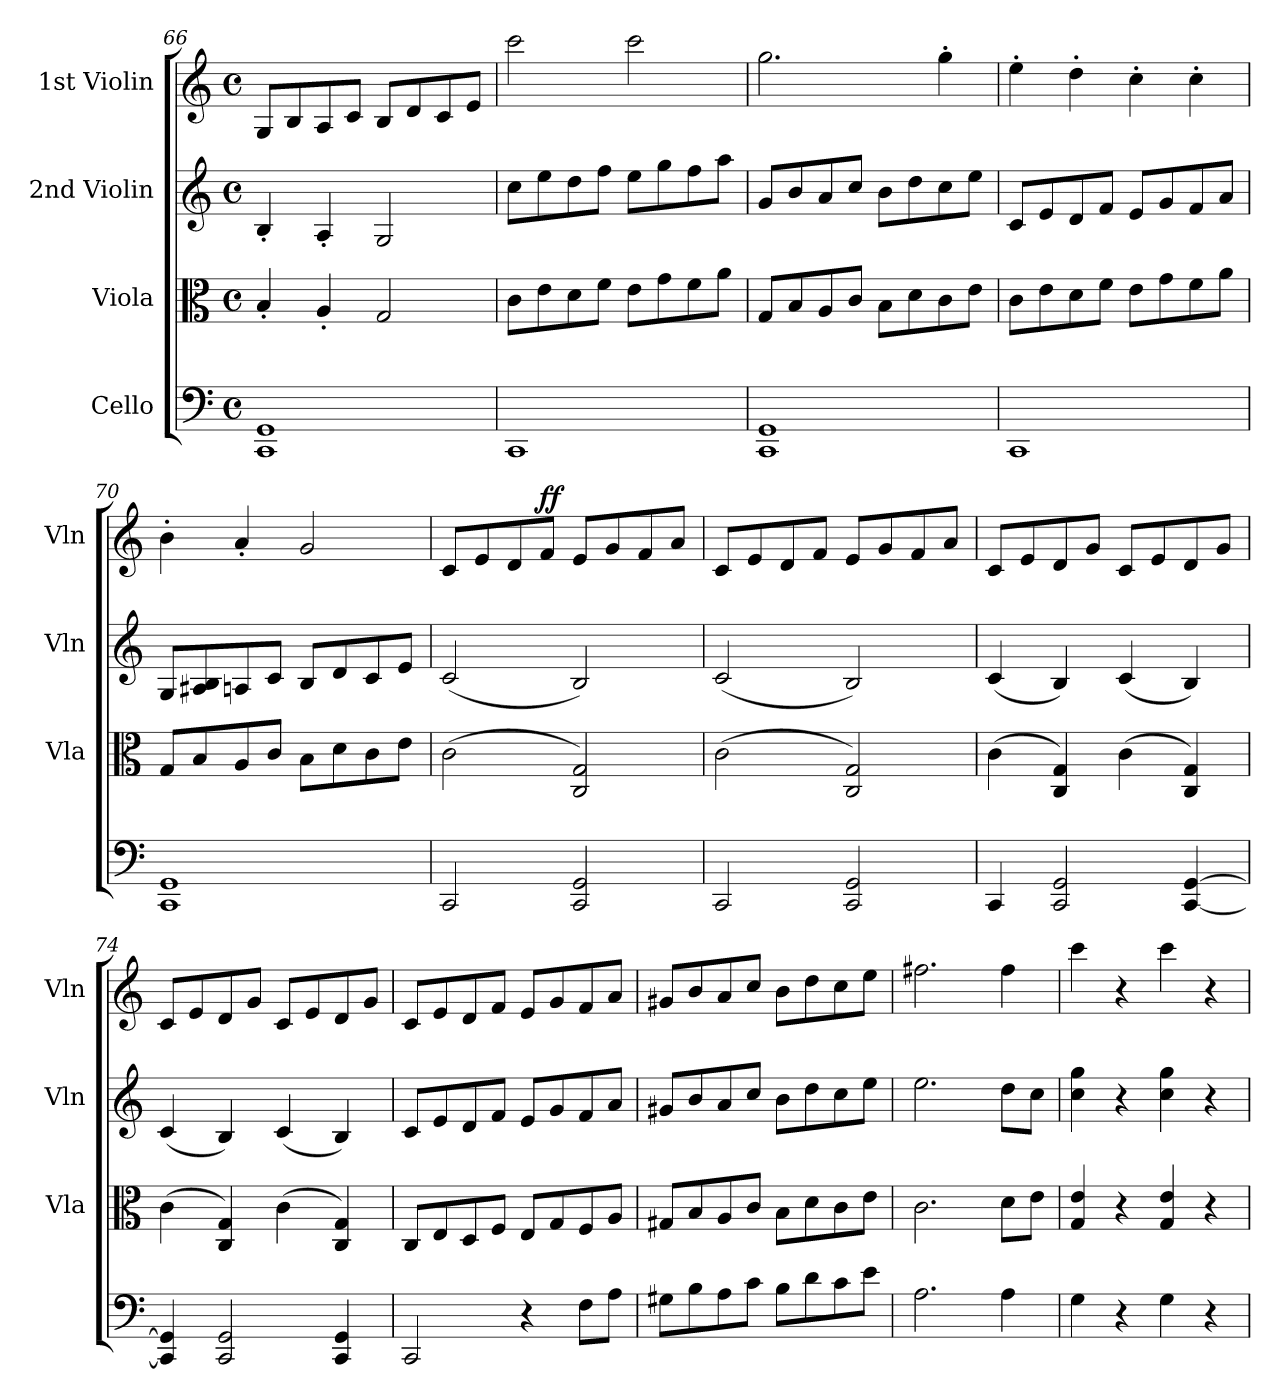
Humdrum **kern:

**kern	**kern	**kern	**kern	**dynam
*part4	*part3	*part2	*part1	*part1
*staff4	*staff3	*staff2	*staff1	*staff1
*I"Cello	*I"Viola	*I"2nd Violin	*I"1st Violin	*
*	*I'Vla	*I'Vln	*I'Vln	*
*clefF4	*clefC3	*clefG2	*clefG2	*
*k[]	*k[]	*k[]	*k[]	*
*C:	*C:	*C:	*C:	*
*M4/4	*M4/4	*M4/4	*M4/4	*
*met(c)	*met(c)	*met(c)	*met(c)	*
=66	=66	=66	=66	=66
1CC 1GG	4B'	4B'	8GL	.
.	.	.	8B	.
.	4A'	4A'	8A	.
.	.	.	8cJ	.
.	2G	2G	8BL	.
.	.	.	8d	.
.	.	.	8c	.
.	.	.	8eJ	.
=67	=67	=67	=67	=67
1CC	8cL	8ccL	2ccc	.
.	8e	8ee	.	.
.	8d	8dd	.	.
.	8fJ	8ffJ	.	.
.	8eL	8eeL	2ccc	.
.	8g	8gg	.	.
.	8f	8ff	.	.
.	8aJ	8aaJ	.	.
=68	=68	=68	=68	=68
1CC 1GG	8GL	8gL	2.gg	.
.	8B	8b	.	.
.	8A	8a	.	.
.	8cJ	8ccJ	.	.
.	8BL	8bL	.	.
.	8d	8dd	.	.
.	8c	8cc	4gg'	.
.	8eJ	8eeJ	.	.
=69	=69	=69	=69	=69
1CC	8cL	8cL	4ee'	.
.	8e	8e	.	.
.	8d	8d	4dd'	.
.	8fJ	8fJ	.	.
.	8eL	8eL	4cc'	.
.	8g	8g	.	.
.	8f	8f	4cc'	.
.	8aJ	8aJ	.	.
=70	=70	=70	=70	=70
1CC 1GG	8GL	8GL	4b'	.
.	8B	8A#X 8B	.	.
.	8A	8An	4a'	.
.	8cJ	8cJ	.	.
.	8BL	8BL	2g	.
.	8d	8d	.	.
.	8c	8c	.	.
.	8eJ	8eJ	.	.
=71	=71	=71	=71	=71
2CC	(2c	(2c	8cL	.
.	.	.	8e	.
.	.	.	8d	.
!	!	!	!	!LO:DY:a
.	.	.	8fJ	ff
2CC 2GG	2C 2G)	2B)	8eL	.
.	.	.	8g	.
.	.	.	8f	.
.	.	.	8aJ	.
=72	=72	=72	=72	=72
2CC	(2c	(2c	8cL	.
.	.	.	8e	.
.	.	.	8d	.
.	.	.	8fJ	.
2CC 2GG	2C 2G)	2B)	8eL	.
.	.	.	8g	.
.	.	.	8f	.
.	.	.	8aJ	.
=73	=73	=73	=73	=73
4CC	(4c	(4c	8cL	.
.	.	.	8e	.
2CC 2GG	4C 4G)	4B)	8d	.
.	.	.	8gJ	.
.	(4c	(4c	8cL	.
.	.	.	8e	.
[4CC [4GG	4C 4G)	4B)	8d	.
.	.	.	8gJ	.
=74	=74	=74	=74	=74
4CC] 4GG]	(4c	(4c	8cL	.
.	.	.	8e	.
2CC 2GG	4C 4G)	4B)	8d	.
.	.	.	8gJ	.
.	(4c	(4c	8cL	.
.	.	.	8e	.
4CC 4GG	4C 4G)	4B)	8d	.
.	.	.	8gJ	.
=75	=75	=75	=75	=75
2CC	8CL	8cL	8cL	.
.	8E	8e	8e	.
.	8D	8d	8d	.
.	8FJ	8fJ	8fJ	.
4r	8EL	8eL	8eL	.
.	8G	8g	8g	.
8FL	8F	8f	8f	.
8AJ	8AJ	8aJ	8aJ	.
=76	=76	=76	=76	=76
8G#XL	8G#XL	8g#XL	8g#XL	.
8B	8B	8b	8b	.
8A	8A	8a	8a	.
8cJ	8cJ	8ccJ	8ccJ	.
8BL	8BL	8bL	8bL	.
8d	8d	8dd	8dd	.
8c	8c	8cc	8cc	.
8eJ	8eJ	8eeJ	8eeJ	.
=77	=77	=77	=77	=77
2.A	2.c	2.ee	2.ff#X	.
4A	8dL	8ddL	4ff#	.
.	8eJ	8ccJ	.	.
=78	=78	=78	=78	=78
4G	4G 4e	4cc 4gg	4ccc	.
4r	4r	4r	4r	.
4G	4G 4e	4cc 4gg	4ccc	.
4r	4r	4r	4r	.
=	=	=	=	=
*-	*-	*-	*-	*-
